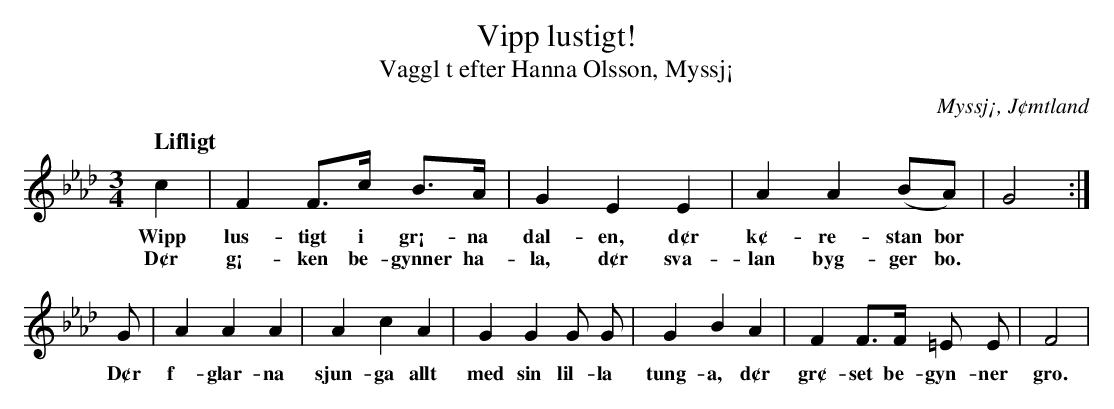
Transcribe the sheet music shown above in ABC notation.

X:1
T:Vipp lustigt!
T:Vaggl t efter Hanna Olsson, Myssj¡
O:Myssj¡, J¢mtland
M:3/4
L:1/8
Q:"Lifligt"
K:Fm
c2 | F2 F>c B>A | G2 E2 E2 | A2 A2 (BA) | G4 :|
w: Wipp lus-tigt i gr¡-na dal-en, d¢r k¢-re-stan bor
w: D¢r g¡-ken be-gynner ha-la, d¢r sva-lan byg-ger bo.
G | A2 A2 A2 | A2 c2 A2 | G2 G2 G G | G2 B2 A2 | F2 F>F =E E | F4 |
w: D¢r f -glar-na sjun-ga allt med sin lil-la tung-a, d¢r gr¢-set be-gyn-ner gro.
